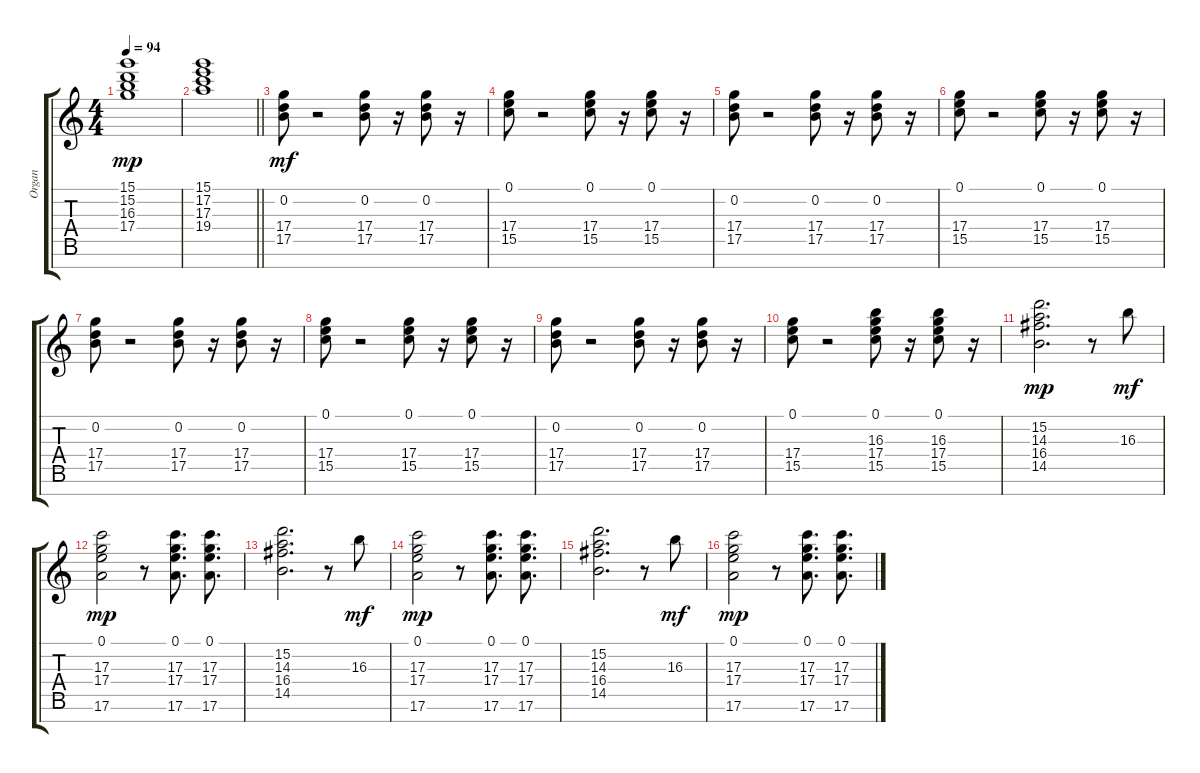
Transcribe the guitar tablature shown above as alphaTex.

\track ("Organ" "Organ") {instrument overdrivenguitar}
\staff {score tabs}
\tuning (E4 B3 G3 D3 A2 E2 B1) {hide}
\ts (4 4)
\tempo 94
\clef g2
\ks c
(15.1 15.2 16.3 17.4).1{dy mp} |
\barLineRight lightlight
(15.1 17.2 17.3 19.4).1 |
(0.2 17.4 17.5).8{dy mf} r.2 (0.2 17.4 17.5).8 r.16 (0.2 17.4 17.5).8 r.16 |
(0.1 17.4 15.5).8 r.2 (0.1 17.4 15.5).8 r.16 (0.1 17.4 15.5).8 r.16 |
(0.2 17.4 17.5).8 r.2 (0.2 17.4 17.5).8 r.16 (0.2 17.4 17.5).8 r.16 |
(0.1 17.4 15.5).8 r.2 (0.1 17.4 15.5).8 r.16 (0.1 17.4 15.5).8 r.16 |
(0.2 17.4 17.5).8 r.2 (0.2 17.4 17.5).8 r.16 (0.2 17.4 17.5).8 r.16 |
(0.1 17.4 15.5).8 r.2 (0.1 17.4 15.5).8 r.16 (0.1 17.4 15.5).8 r.16 |
(0.2 17.4 17.5).8 r.2 (0.2 17.4 17.5).8 r.16 (0.2 17.4 17.5).8 r.16 |
(0.1 17.4 15.5).8 r.2 (0.1 16.3 17.4 15.5).8 r.16 (0.1 16.3 17.4 15.5).8 r.16 |
(15.2 14.3 16.4 14.5).2{d dy mp} r.8 16.3.8{dy mf} |
(0.1 17.3 17.4 17.6).2{dy mp} r.8 (0.1 17.3 17.4 17.6).8{d} (0.1 17.3 17.4 17.6).8{d} |
(15.2 14.3 16.4 14.5).2{d} r.8 16.3.8{dy mf} |
(0.1 17.3 17.4 17.6).2{dy mp} r.8 (0.1 17.3 17.4 17.6).8{d} (0.1 17.3 17.4 17.6).8{d} |
(15.2 14.3 16.4 14.5).2{d} r.8 16.3.8{dy mf} |
(0.1 17.3 17.4 17.6).2{dy mp} r.8 (0.1 17.3 17.4 17.6).8{d} (0.1 17.3 17.4 17.6).8{d}
